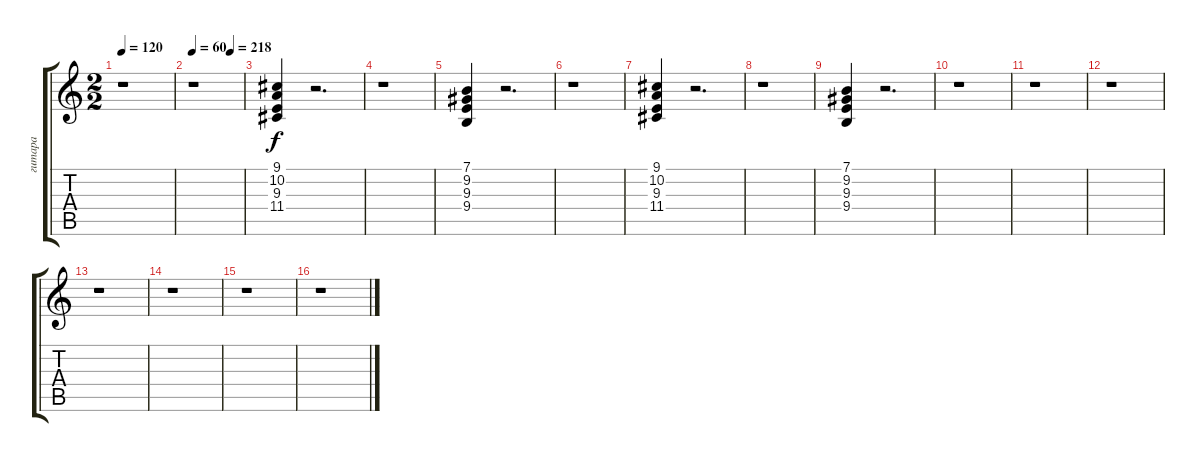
\track ("гитара" "гитара") {instrument acousticgrandpiano}
\staff {score tabs}
\tuning (E4 B3 G3 D3 A2 E2) {hide}
\ts (2 2)
\tempo 120
\clef g2
\ks c
r.1{dy f} |
\tempo 60
\tempo (218 0.75)
r.1 |
(9.1 10.2 9.3 11.4).4 r.2{d} |
r.1 |
(7.1 9.2 9.3 9.4).4 r.2{d} |
r.1 |
(9.1 10.2 9.3 11.4).4 r.2{d} |
r.1 |
(7.1 9.2 9.3 9.4).4 r.2{d} |
r.1 |
r.1 |
r.1 |
r.1 |
r.1 |
r.1 |
r.1
